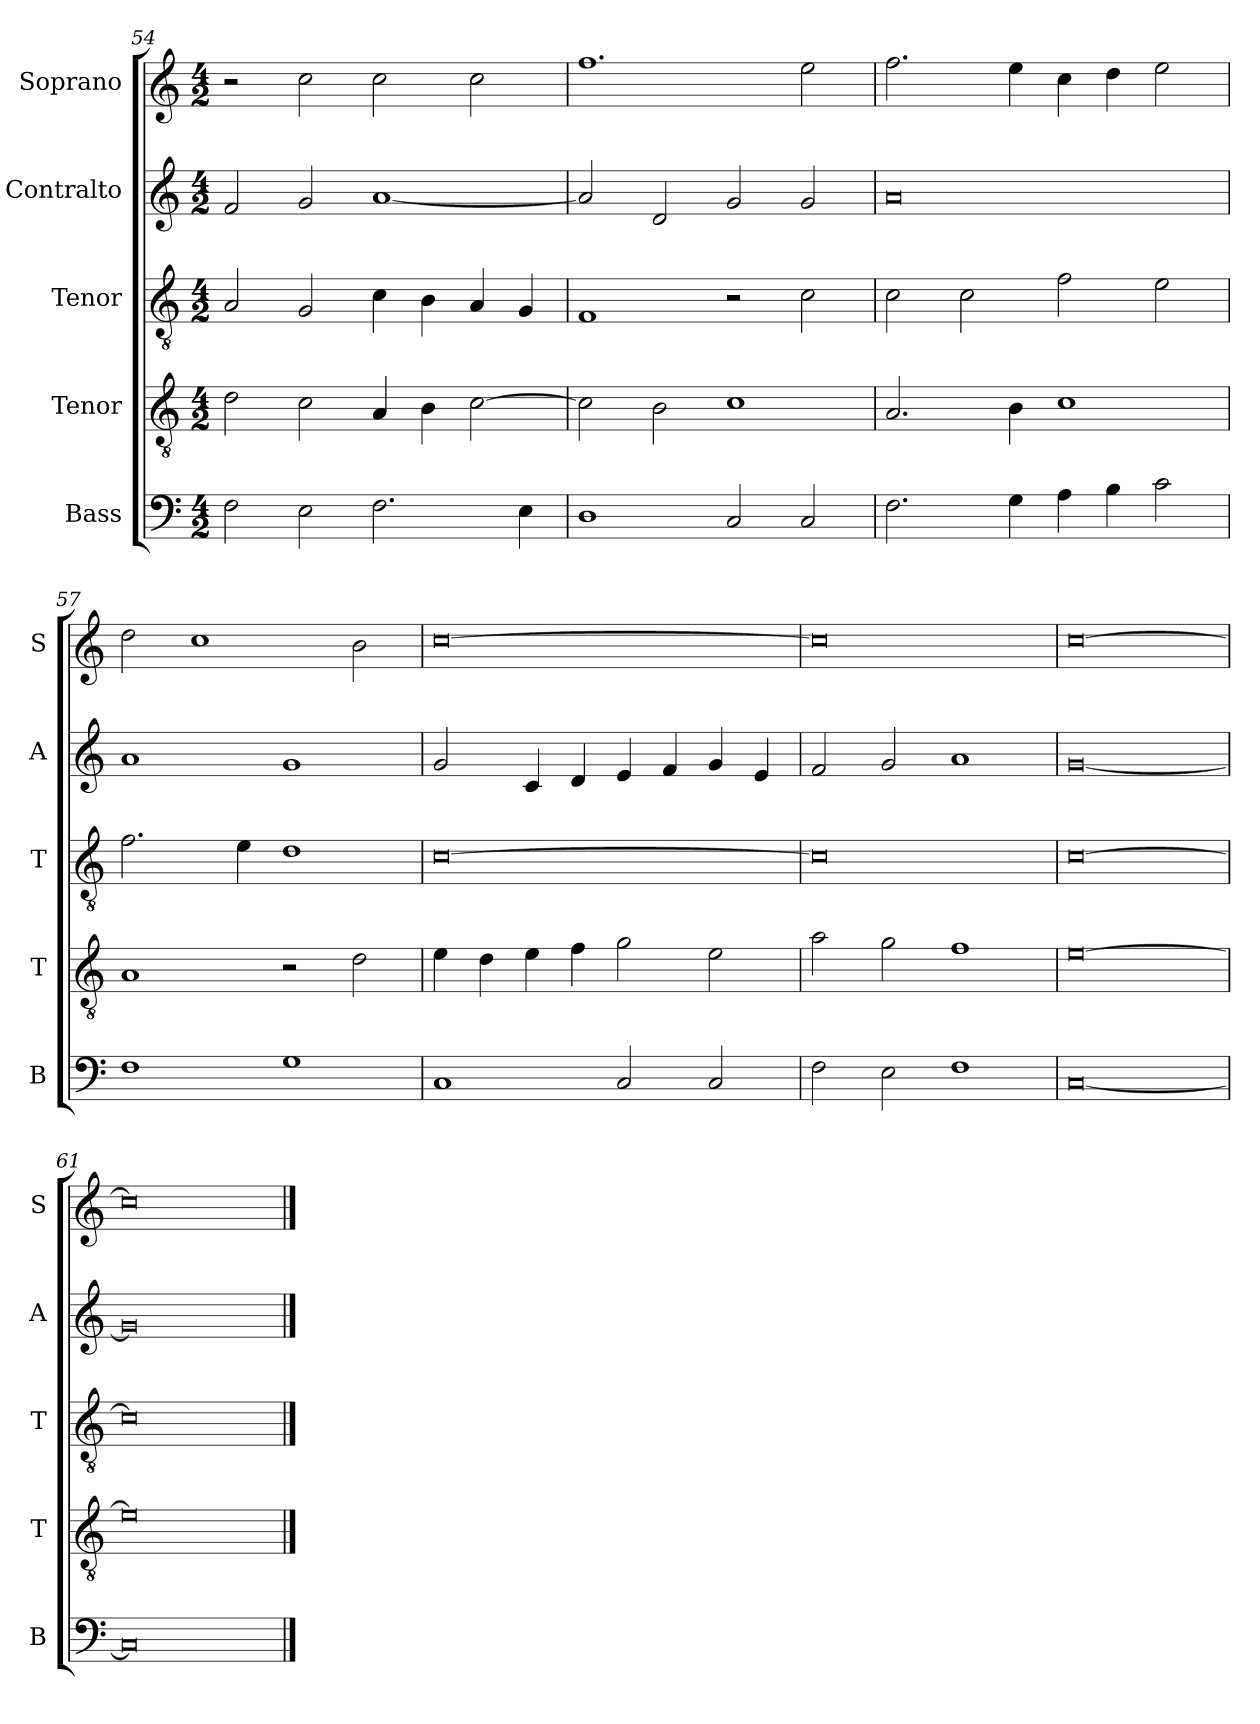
**kern	**kern	**kern	**kern	**kern
*part5	*part4	*part3	*part2	*part1
*staff5	*staff4	*staff3	*staff2	*staff1
*I"Bass	*I"Tenor	*I"Tenor	*I"Contralto	*I"Soprano
*I'B	*I'T	*I'T	*I'A	*I'S
*clefF4	*clefGv2	*clefGv2	*clefG2	*clefG2
*k[]	*k[]	*k[]	*k[]	*k[]
*C:ion	*C:ion	*C:ion	*C:ion	*C:ion
*M4/2	*M4/2	*M4/2	*M4/2	*M4/2
=54	=54	=54	=54	=54
2F	2d	2A	2f	2r
2E	2c	2G	2g	2cc
2.F	4A	4c	[1a	2cc
.	4B	4B	.	.
.	[2c	4A	.	2cc
4E	.	4G	.	.
=55	=55	=55	=55	=55
1D	2c]	1F	2a]	1.ff
.	2B	.	2d	.
2C	1c	2r	2g	.
2C	.	2c	2g	2ee
=56	=56	=56	=56	=56
2.F	2.A	2c	0a	2.ff
.	.	2c	.	.
4G	4B	.	.	4ee
4A	1c	2f	.	4cc
4B	.	.	.	4dd
2c	.	2e	.	2ee
=57	=57	=57	=57	=57
1F	1A	2.f	1a	2dd
.	.	.	.	1cc
.	.	4e	.	.
1G	2r	1d	1g	.
.	2d	.	.	2b
=58	=58	=58	=58	=58
1C	4e	[0c	2g	[0cc
.	4d	.	.	.
.	4e	.	4c	.
.	4f	.	4d	.
2C	2g	.	4e	.
.	.	.	4f	.
2C	2e	.	4g	.
.	.	.	4e	.
=59	=59	=59	=59	=59
2F	2a	0c]	2f	0cc]
2E	2g	.	2g	.
1F	1f	.	1a	.
=60	=60	=60	=60	=60
[0C	[0e	[0c	[0g	[0cc
=61	=61	=61	=61	=61
0C]	0e]	0c]	0g]	0cc]
==	==	==	==	==
*-	*-	*-	*-	*-
